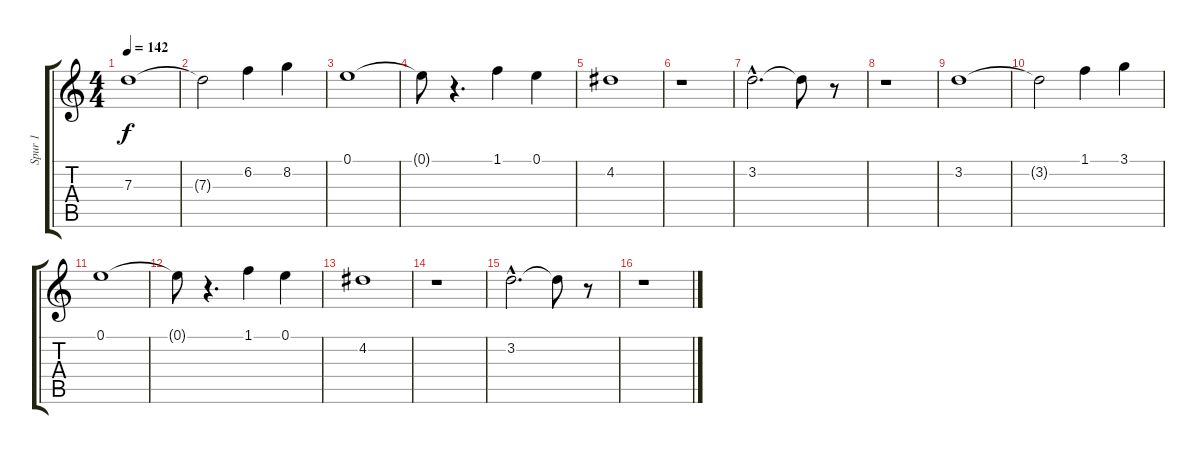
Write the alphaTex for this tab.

\track ("Spur 1" "Spur 1") {instrument acousticguitarsteel}
\staff {score tabs}
\tuning (E4 B3 G3 D3 A2 E2) {hide}
\ts (4 4)
\tempo 142
\clef g2
\ks c
7.3.1{dy f} |
7.3{t}.2 6.2.4 8.2.4 |
0.1.1 |
0.1{t}.8 r.4{d} 1.1.4 0.1.4 |
4.2.1 |
r.1 |
3.2{hac}.2{d} 3.2{t}.8 r.8 |
r.1 |
3.2.1 |
3.2{t}.2 1.1.4 3.1.4 |
0.1.1 |
0.1{t}.8 r.4{d} 1.1.4 0.1.4 |
4.2.1 |
r.1 |
3.2{hac}.2{d} 3.2{t}.8 r.8 |
r.1
